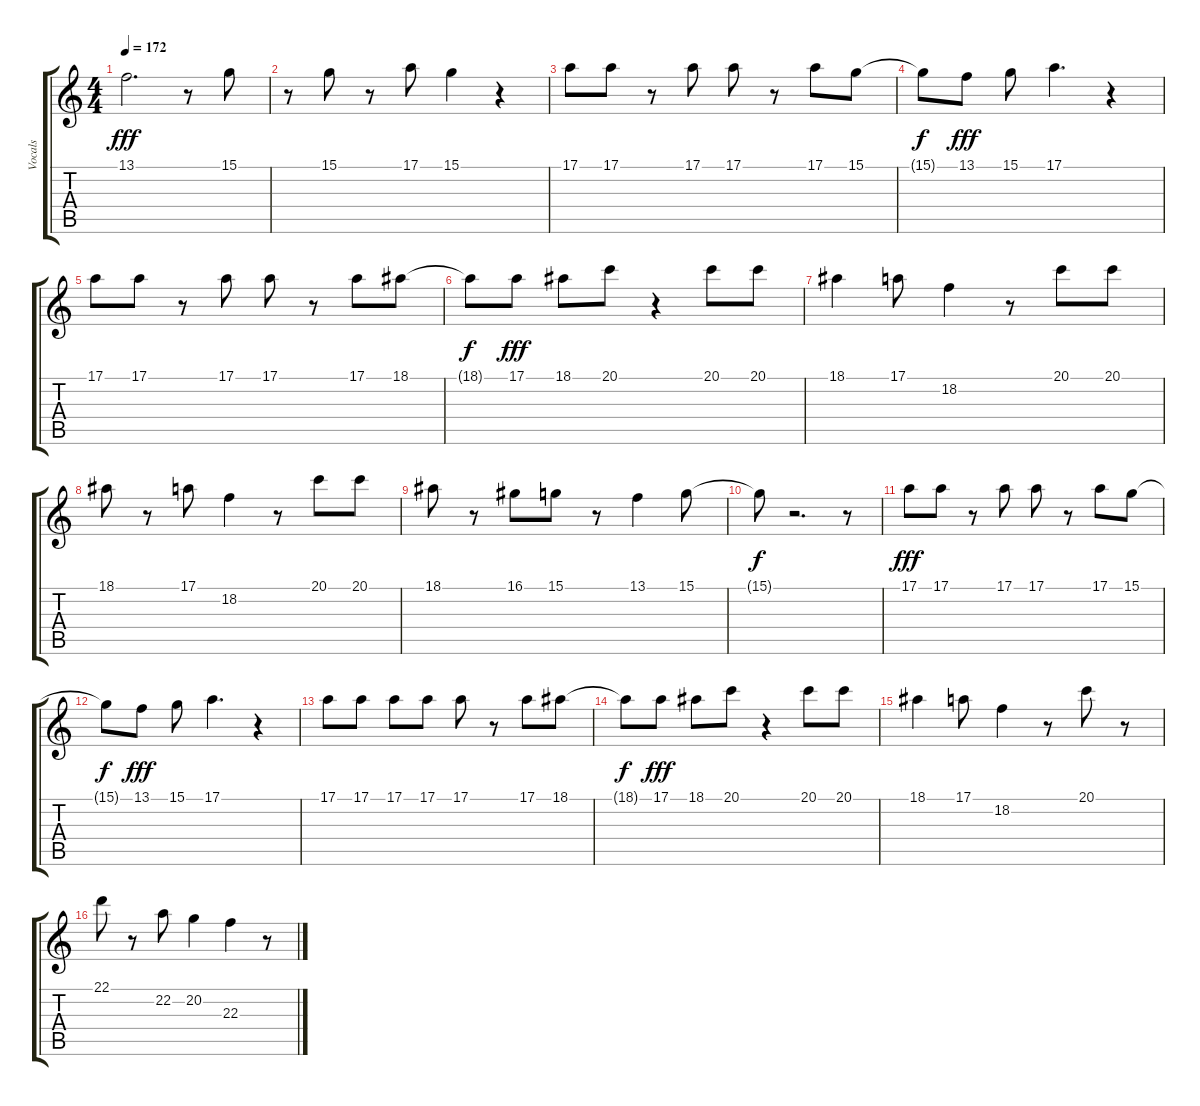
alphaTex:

\track ("Vocals" "Vocals") {instrument lead1square}
\staff {score tabs}
\tuning (E4 B3 G3 D3 A2 E2) {hide}
\ts (4 4)
\tempo 172
\clef g2
\ks c
13.1.2{d dy fff} r.8 15.1.8 |
r.8 15.1.8 r.8 17.1.8 15.1.4 r.4 |
17.1.8 17.1.8 r.8 17.1.8 17.1.8 r.8 17.1.8 15.1.8 |
15.1{t}.8{dy f} 13.1.8{dy fff} 15.1.8 17.1.4{d} r.4 |
17.1.8 17.1.8 r.8 17.1.8 17.1.8 r.8 17.1.8 18.1.8 |
18.1{t}.8{dy f} 17.1.8{dy fff} 18.1.8 20.1.8 r.4 20.1.8 20.1.8 |
18.1.4 17.1.8 18.2.4 r.8 20.1.8 20.1.8 |
18.1.8 r.8 17.1.8 18.2.4 r.8 20.1.8 20.1.8 |
18.1.8 r.8 16.1.8 15.1.8 r.8 13.1.4 15.1.8 |
15.1{t}.8{dy f} r.2{d} r.8 |
17.1.8{dy fff} 17.1.8 r.8 17.1.8 17.1.8 r.8 17.1.8 15.1.8 |
15.1{t}.8{dy f} 13.1.8{dy fff} 15.1.8 17.1.4{d} r.4 |
17.1.8 17.1.8 17.1.8 17.1.8 17.1.8 r.8 17.1.8 18.1.8 |
18.1{t}.8{dy f} 17.1.8{dy fff} 18.1.8 20.1.8 r.4 20.1.8 20.1.8 |
18.1.4 17.1.8 18.2.4 r.8 20.1.8 r.8 |
22.1.8 r.8 22.2.8 20.2.4 22.3.4 r.8
